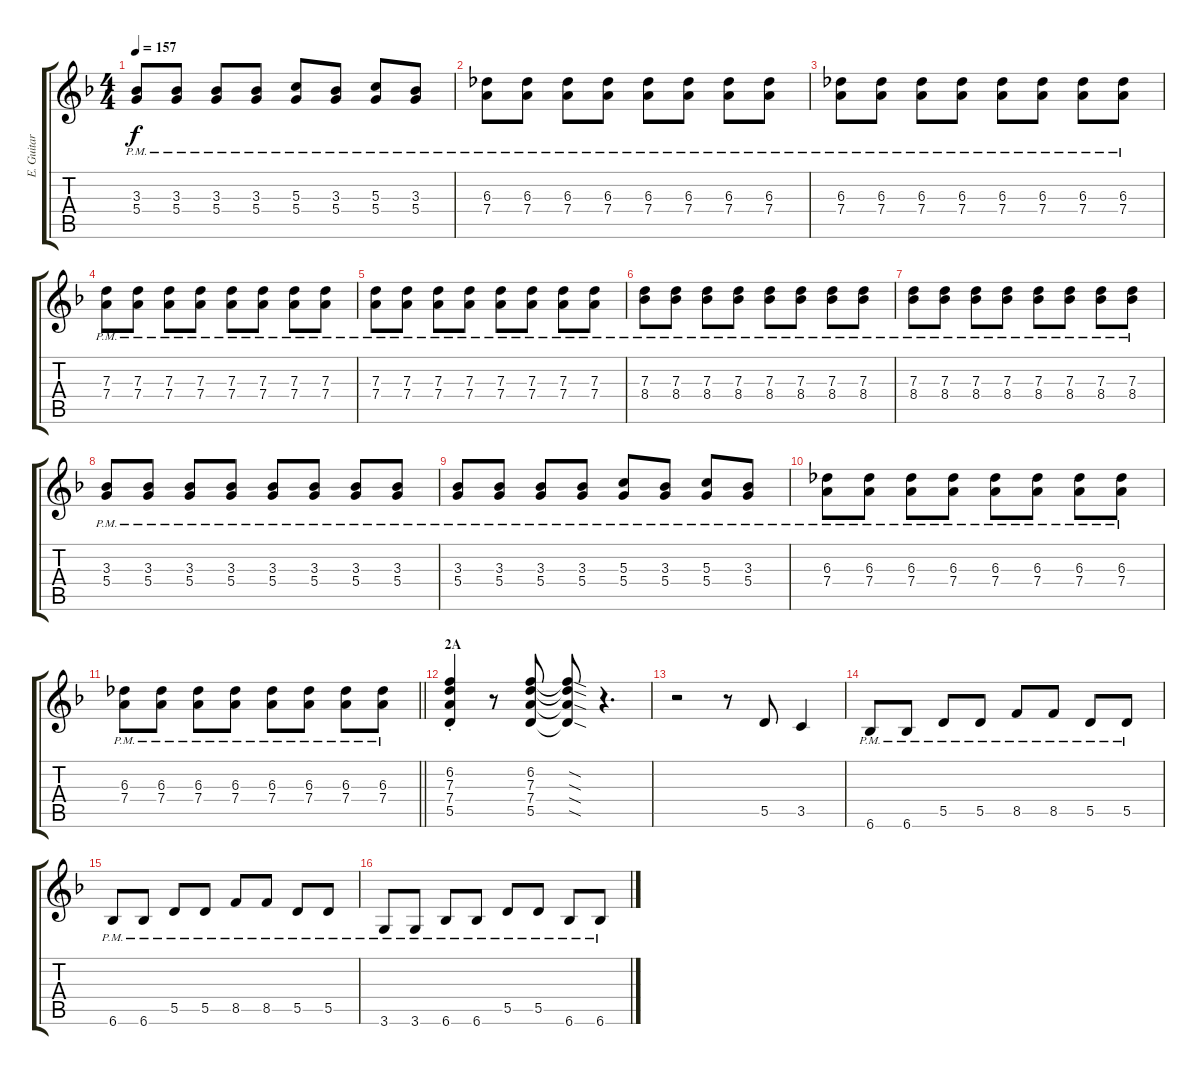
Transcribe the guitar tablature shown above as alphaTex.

\track ("E. Guitar I" "E. Guitar ") {instrument electricguitarjazz}
\staff {score tabs}
\tuning (E4 B3 G3 D3 A2 E2) {hide}
\ts (4 4)
\tempo 157
\clef g2
\ks f
(3.3{pm} 5.4{pm}).8{dy f} (3.3{pm} 5.4{pm}).8 (3.3{pm} 5.4{pm}).8 (3.3{pm} 5.4{pm}).8 (5.3{pm} 5.4{pm}).8 (3.3{pm} 5.4{pm}).8 (5.3{pm} 5.4{pm}).8 (3.3{pm} 5.4{pm}).8 |
(6.3{pm} 7.4{pm}).8 (6.3{pm} 7.4{pm}).8 (6.3{pm} 7.4{pm}).8 (6.3{pm} 7.4{pm}).8 (6.3{pm} 7.4{pm}).8 (6.3{pm} 7.4{pm}).8 (6.3{pm} 7.4{pm}).8 (6.3{pm} 7.4{pm}).8 |
(6.3{pm} 7.4{pm}).8 (6.3{pm} 7.4{pm}).8 (6.3{pm} 7.4{pm}).8 (6.3{pm} 7.4{pm}).8 (6.3{pm} 7.4{pm}).8 (6.3{pm} 7.4{pm}).8 (6.3{pm} 7.4{pm}).8 (6.3{pm} 7.4{pm}).8 |
(7.3{pm} 7.4{pm}).8 (7.3{pm} 7.4{pm}).8 (7.3{pm} 7.4{pm}).8 (7.3{pm} 7.4{pm}).8 (7.3{pm} 7.4{pm}).8 (7.3{pm} 7.4{pm}).8 (7.3{pm} 7.4{pm}).8 (7.3{pm} 7.4{pm}).8 |
(7.3{pm} 7.4{pm}).8 (7.3{pm} 7.4{pm}).8 (7.3{pm} 7.4{pm}).8 (7.3{pm} 7.4{pm}).8 (7.3{pm} 7.4{pm}).8 (7.3{pm} 7.4{pm}).8 (7.3{pm} 7.4{pm}).8 (7.3{pm} 7.4{pm}).8 |
(7.3{pm} 8.4{pm}).8 (7.3{pm} 8.4{pm}).8 (7.3{pm} 8.4{pm}).8 (7.3{pm} 8.4{pm}).8 (7.3{pm} 8.4{pm}).8 (7.3{pm} 8.4{pm}).8 (7.3{pm} 8.4{pm}).8 (7.3{pm} 8.4{pm}).8 |
(7.3{pm} 8.4{pm}).8 (7.3{pm} 8.4{pm}).8 (7.3{pm} 8.4{pm}).8 (7.3{pm} 8.4{pm}).8 (7.3{pm} 8.4{pm}).8 (7.3{pm} 8.4{pm}).8 (7.3{pm} 8.4{pm}).8 (7.3{pm} 8.4{pm}).8 |
(3.3{pm} 5.4{pm}).8 (3.3{pm} 5.4{pm}).8 (3.3{pm} 5.4{pm}).8 (3.3{pm} 5.4{pm}).8 (3.3{pm} 5.4{pm}).8 (3.3{pm} 5.4{pm}).8 (3.3{pm} 5.4{pm}).8 (3.3{pm} 5.4{pm}).8 |
(3.3{pm} 5.4{pm}).8 (3.3{pm} 5.4{pm}).8 (3.3{pm} 5.4{pm}).8 (3.3{pm} 5.4{pm}).8 (5.3{pm} 5.4{pm}).8 (3.3{pm} 5.4{pm}).8 (5.3{pm} 5.4{pm}).8 (3.3{pm} 5.4{pm}).8 |
(6.3{pm} 7.4{pm}).8 (6.3{pm} 7.4{pm}).8 (6.3{pm} 7.4{pm}).8 (6.3{pm} 7.4{pm}).8 (6.3{pm} 7.4{pm}).8 (6.3{pm} 7.4{pm}).8 (6.3{pm} 7.4{pm}).8 (6.3{pm} 7.4{pm}).8 |
\barLineRight lightlight
(6.3{pm} 7.4{pm}).8 (6.3{pm} 7.4{pm}).8 (6.3{pm} 7.4{pm}).8 (6.3{pm} 7.4{pm}).8 (6.3{pm} 7.4{pm}).8 (6.3{pm} 7.4{pm}).8 (6.3{pm} 7.4{pm}).8 (6.3{pm} 7.4{pm}).8 |
\section ("" "2A")
(6.2{st} 7.3{st} 7.4{st} 5.5{st}).4 r.8 (6.2 7.3 7.4 5.5).8 (6.2{sod t} 7.3{sod t} 7.4{sod t} 5.5{sod t}).8 r.4{d} |
r.2 r.8 5.5.8 3.5.4 |
6.6{pm}.8 6.6{pm}.8 5.5{pm}.8 5.5{pm}.8 8.5{pm}.8 8.5{pm}.8 5.5{pm}.8 5.5{pm}.8 |
6.6{pm}.8 6.6{pm}.8 5.5{pm}.8 5.5{pm}.8 8.5{pm}.8 8.5{pm}.8 5.5{pm}.8 5.5{pm}.8 |
3.6{pm}.8 3.6{pm}.8 6.6{pm}.8 6.6{pm}.8 5.5{pm}.8 5.5{pm}.8 6.6{pm}.8 6.6{pm}.8
